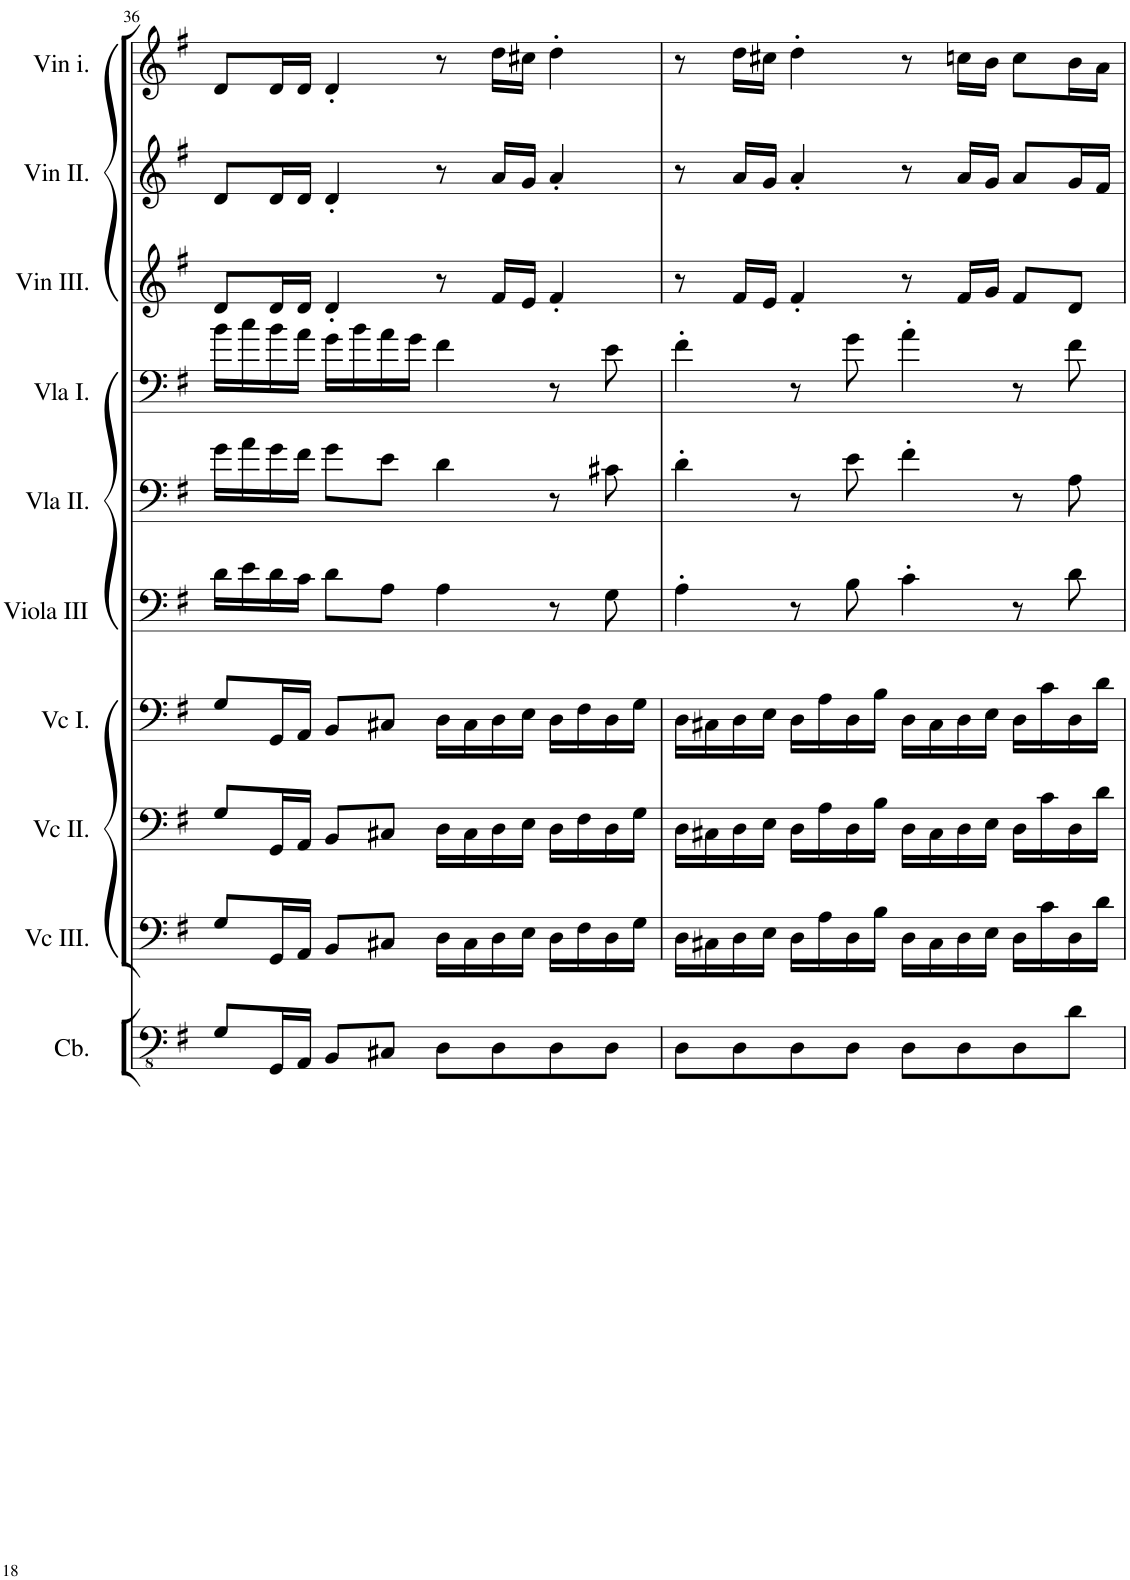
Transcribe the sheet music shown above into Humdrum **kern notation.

**kern	**kern	**kern	**kern	**kern	**kern	**kern	**kern	**kern	**kern
*part10	*part9	*part8	*part7	*part6	*part5	*part4	*part3	*part2	*part1
*staff10	*staff9	*staff8	*staff7	*staff6	*staff5	*staff4	*staff3	*staff2	*staff1
*I"Contrabass	*I"Violoncello III	*I"Violoncello II	*I"Violoncello I	*I"Viola III	*I"Viola II	*I"Viola I	*I"Violin III	*I"Violin II	*I"Violin I
*I'Cb.	*I'Vc III.	*I'Vc II.	*I'Vc I.	*I'Viola III	*I'Vla II.	*I'Vla I.	*I'Vin III.	*I'Vin II.	*I'Vin i.
!!LO:PB:g=z
*clefFv4	*clefF4	*clefF4	*clefF4	*clefF4	*clefF4	*clefF4	*clefG2	*clefG2	*clefG2
*Trd7c12	*Trd7c12	*	*	*	*	*	*	*	*
*k[f#]	*k[f#]	*k[f#]	*k[f#]	*k[f#]	*k[f#]	*k[f#]	*k[f#]	*k[f#]	*k[f#]
*M4/4	*M4/4	*M4/4	*M4/4	*M4/4	*M4/4	*M4/4	*M4/4	*M4/4	*M4/4
=36	=36	=36	=36	=36	=36	=36	=36	=36	=36
8GG/L	8G/L	8G/L	8G/L	16d\LL	16g\LL	16b\LL	8d/L	8d/L	8d/L
.	.	.	.	16e\	16a\	16cc\	.	.	.
16GGG/L	16GG/L	16GG/L	16GG/L	16d\	16g\	16b\	16d/L	16d/L	16d/L
16AAA/JJ	16AA/JJ	16AA/JJ	16AA/JJ	16c\JJ	16f#\JJ	16a\JJ	16d/JJ	16d/JJ	16d/JJ
8BBB/L	8BB/L	8BB/L	8BB/L	8d\L	8g\L	16g\LL	4d'/	4d'/	4d'/
.	.	.	.	.	.	16b\	.	.	.
8CC#X/J	8C#X/J	8C#X/J	8C#X/J	8A\J	8e\J	16a\	.	.	.
.	.	.	.	.	.	16g\JJ	.	.	.
8DD\L	16D\LL	16D\LL	16D\LL	4A\	4d\	4f#\	8r	8r	8r
.	16C#\	16C#\	16C#\	.	.	.	.	.	.
8DD\	16D\	16D\	16D\	.	.	.	16f#/LL	16a/LL	16dd\LL
.	16E\JJ	16E\JJ	16E\JJ	.	.	.	16e/JJ	16g/JJ	16cc#X\JJ
8DD\	16D\LL	16D\LL	16D\LL	8r	8r	8r	4f#'/	4a'/	4dd'\
.	16F#\	16F#\	16F#\	.	.	.	.	.	.
8DD\J	16D\	16D\	16D\	8G\	8c#X\	8e\	.	.	.
.	16G\JJ	16G\JJ	16G\JJ	.	.	.	.	.	.
=37	=37	=37	=37	=37	=37	=37	=37	=37	=37
8DD\L	16D\LL	16D\LL	16D\LL	4A'\	4d'\	4f#'\	8r	8r	8r
.	16C#X\	16C#X\	16C#X\	.	.	.	.	.	.
8DD\	16D\	16D\	16D\	.	.	.	16f#/LL	16a/LL	16dd\LL
.	16E\JJ	16E\JJ	16E\JJ	.	.	.	16e/JJ	16g/JJ	16cc#X\JJ
8DD\	16D\LL	16D\LL	16D\LL	8r	8r	8r	4f#'/	4a'/	4dd'\
.	16A\	16A\	16A\	.	.	.	.	.	.
8DD\J	16D\	16D\	16D\	8B\	8e\	8g\	.	.	.
.	16B\JJ	16B\JJ	16B\JJ	.	.	.	.	.	.
8DD\L	16D\LL	16D\LL	16D\LL	4c'\	4f#'\	4a'\	8r	8r	8r
.	16C#\	16C#\	16C#\	.	.	.	.	.	.
8DD\	16D\	16D\	16D\	.	.	.	16f#/LL	16a/LL	16ccn\LL
.	16E\JJ	16E\JJ	16E\JJ	.	.	.	16g/JJ	16g/JJ	16b\JJ
8DD\	16D\LL	16D\LL	16D\LL	8r	8r	8r	8f#/L	8a/L	8cc\L
.	16c\	16c\	16c\	.	.	.	.	.	.
8D\J	16D\	16D\	16D\	8d\	8A\	8f#\	8d/J	16g/L	16b\L
.	16d\JJ	16d\JJ	16d\JJ	.	.	.	.	16f#/JJ	16a\JJ
=	=	=	=	=	=	=	=	=	=
*-	*-	*-	*-	*-	*-	*-	*-	*-	*-
